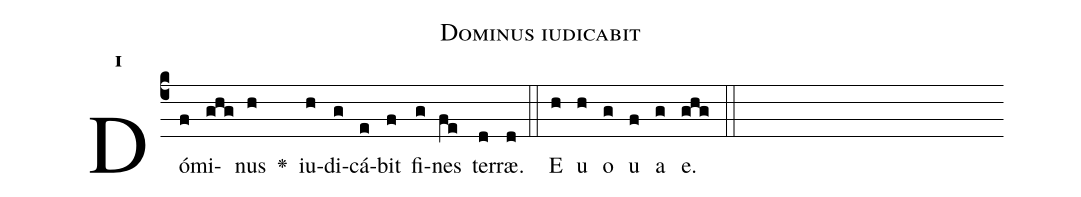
name:Dominus iudicabit;
office-part:Antiphona;
mode:1;
%%
initial-style: 1;
name: Dominus iudicabit;
book: CAO 2414;
occasion: Psalterium Hebdomada IV Sabbato;
office-part: Officium Lectionis Ant 1;
user-notes: ;
commentary: ;
annotation: 1g2;
centering-scheme: english;
fontsize: 12;
font: OFLSortsMillGoudy;
height: 11;
width: 4.5;
%%
(c4)Dó(f)mi(ghg)nus(h) <v>\greheightstar</v>() iu(h)di(g)cá(e)bit(f) fi(g)nes(fe) ter(d)ræ.(d) (::)
E(h) u(h) o(g) u(f) a(g) e.(ghg) (::)
